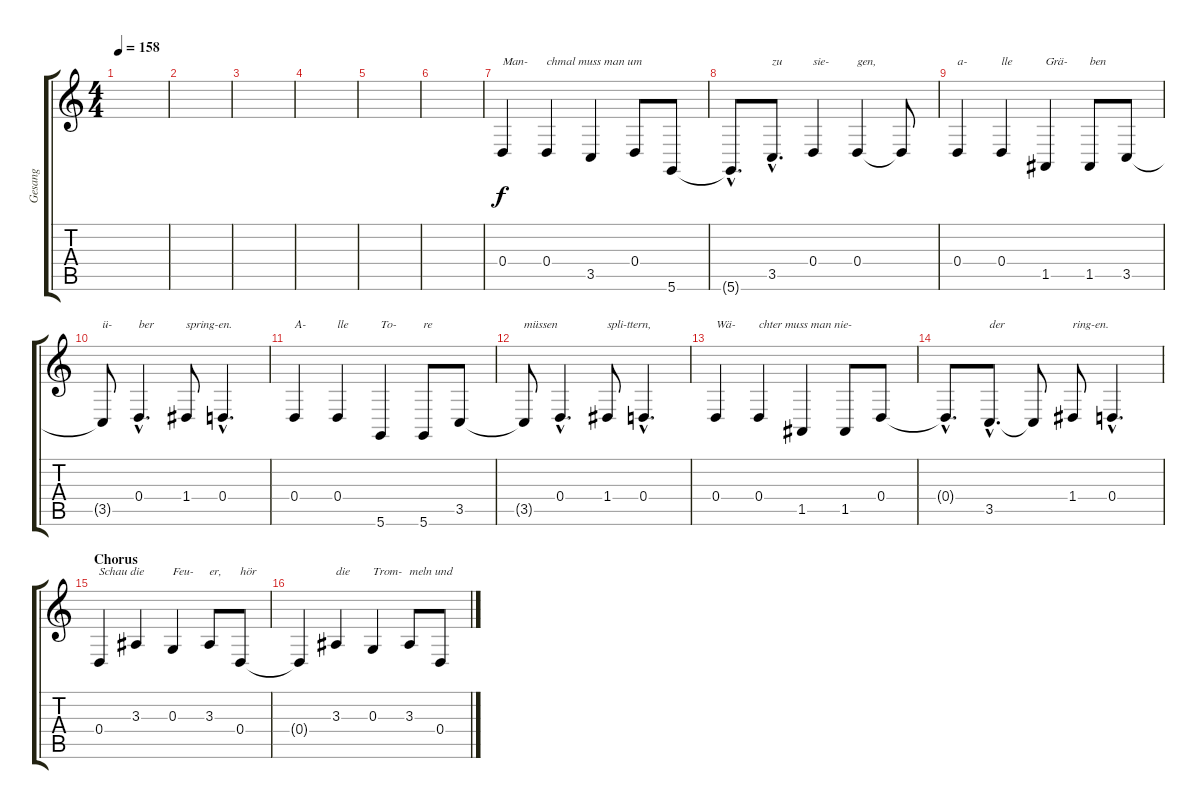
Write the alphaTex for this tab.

\track ("Gesang" "Gesang") {instrument tangoaccordion}
\staff {score tabs}
\tuning (E4 B3 G3 D3 A2 D2) {hide}
\ts (4 4)
\tempo 158
\clef g2
\ks c
|
|
|
|
|
|
0.4.4{txt "Man-"} 0.4.4{txt "chmal muss man um"} 3.5.4 0.4.8 5.6.8 |
5.6{hac t}.8{d} 3.5{hac}.8{d txt "zu"} 0.4.4{txt "sie-"} 0.4.4{txt "gen,"} 0.4{t}.8 |
0.4.4{txt "a-"} 0.4.4{txt "lle"} 1.5.4{txt "Grä-"} 1.5.8{txt "ben"} 3.5.8 |
3.5{t}.8{txt "ü-"} 0.4{hac}.4{d txt "ber"} 1.4.8{txt "spring-en."} 0.4{hac}.4{d} |
0.4.4{txt "A-"} 0.4.4{txt "lle"} 5.6.4{txt "To-"} 5.6.8{txt "re"} 3.5.8 |
3.5{t}.8{txt "müssen"} 0.4{hac}.4{d} 1.4.8{txt "spli-ttern,"} 0.4{hac}.4{d} |
0.4.4{txt "Wä-"} 0.4.4{txt "chter muss man nie-"} 1.5.4 1.5.8 0.4.8 |
0.4{hac t}.8{d} 3.5{hac}.8{d txt "der"} 3.5{t}.8 1.4.8{txt "ring-en."} 0.4{hac}.4{d} |
\section ("" "Chorus")
0.4.4{txt "Schau die"} 3.3.4 0.3.4{txt "Feu-"} 3.3.8{txt "er,"} 0.4.8{txt "hör"} |
0.4{t}.4 3.3.4{txt "die"} 0.3.4{txt "Trom-"} 3.3.8{txt "meln und"} 0.4.8
